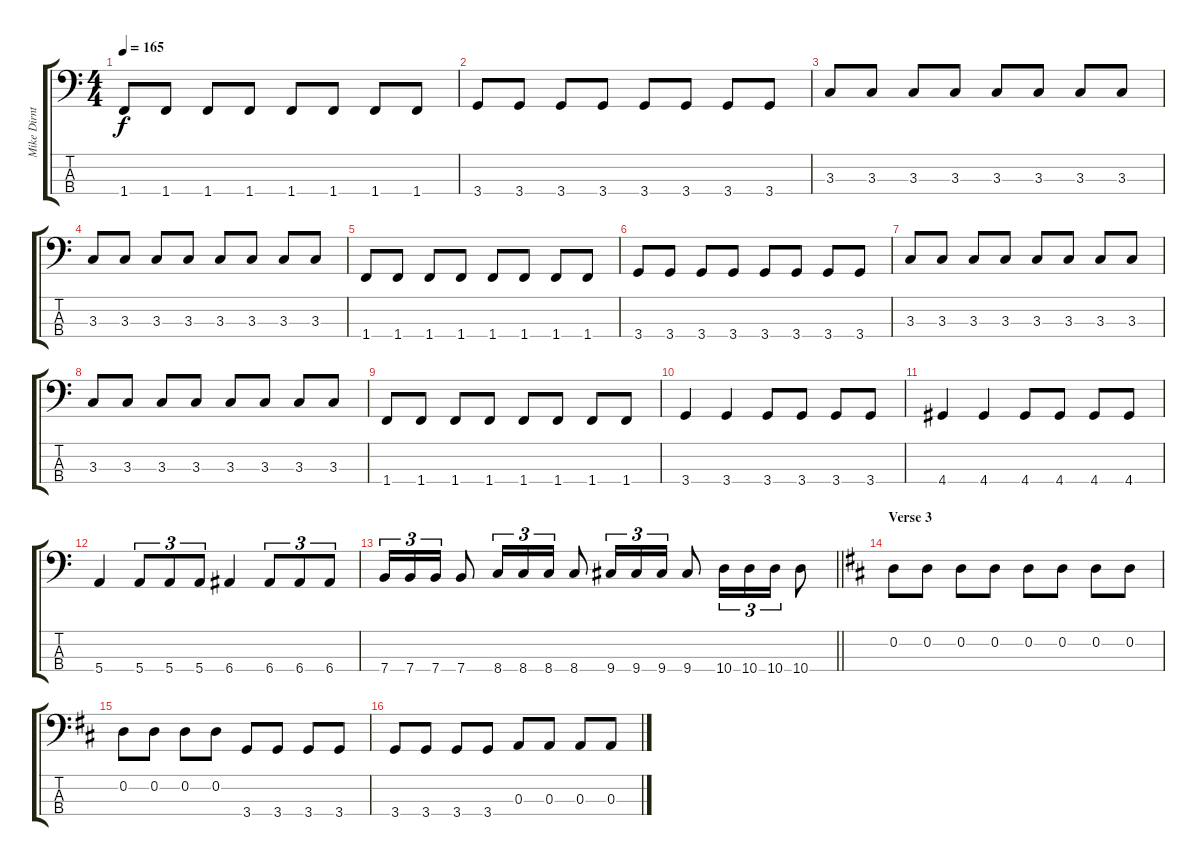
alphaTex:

\track ("Mike Dirnt (Bass)" "Mike Dirnt") {instrument electricbassfinger}
\staff {score tabs}
\tuning (G2 D2 A1 E1) {hide}
\ts (4 4)
\tempo 165
\clef f4
\ks c
1.4.8{dy f} 1.4.8 1.4.8 1.4.8 1.4.8 1.4.8 1.4.8 1.4.8 |
3.4.8 3.4.8 3.4.8 3.4.8 3.4.8 3.4.8 3.4.8 3.4.8 |
3.3.8 3.3.8 3.3.8 3.3.8 3.3.8 3.3.8 3.3.8 3.3.8 |
3.3.8 3.3.8 3.3.8 3.3.8 3.3.8 3.3.8 3.3.8 3.3.8 |
1.4.8 1.4.8 1.4.8 1.4.8 1.4.8 1.4.8 1.4.8 1.4.8 |
3.4.8 3.4.8 3.4.8 3.4.8 3.4.8 3.4.8 3.4.8 3.4.8 |
3.3.8 3.3.8 3.3.8 3.3.8 3.3.8 3.3.8 3.3.8 3.3.8 |
3.3.8 3.3.8 3.3.8 3.3.8 3.3.8 3.3.8 3.3.8 3.3.8 |
1.4.8 1.4.8 1.4.8 1.4.8 1.4.8 1.4.8 1.4.8 1.4.8 |
3.4.4 3.4.4 3.4.8 3.4.8 3.4.8 3.4.8 |
4.4.4 4.4.4 4.4.8 4.4.8 4.4.8 4.4.8 |
5.4.4 5.4.8{tu (3 2)} 5.4.8{tu (3 2)} 5.4.8{tu (3 2)} 6.4.4 6.4.8{tu (3 2)} 6.4.8{tu (3 2)} 6.4.8{tu (3 2)} |
\barLineRight lightlight
7.4.16{tu (3 2)} 7.4.16{tu (3 2)} 7.4.16{tu (3 2)} 7.4.8 8.4.16{tu (3 2)} 8.4.16{tu (3 2)} 8.4.16{tu (3 2)} 8.4.8 9.4.16{tu (3 2)} 9.4.16{tu (3 2)} 9.4.16{tu (3 2)} 9.4.8 10.4.16{tu (3 2)} 10.4.16{tu (3 2)} 10.4.16{tu (3 2)} 10.4.8 |
\section ("" "Verse 3")
\ks d
0.2.8 0.2.8 0.2.8 0.2.8 0.2.8 0.2.8 0.2.8 0.2.8 |
0.2.8 0.2.8 0.2.8 0.2.8 3.4.8 3.4.8 3.4.8 3.4.8 |
3.4.8 3.4.8 3.4.8 3.4.8 0.3.8 0.3.8 0.3.8 0.3.8
